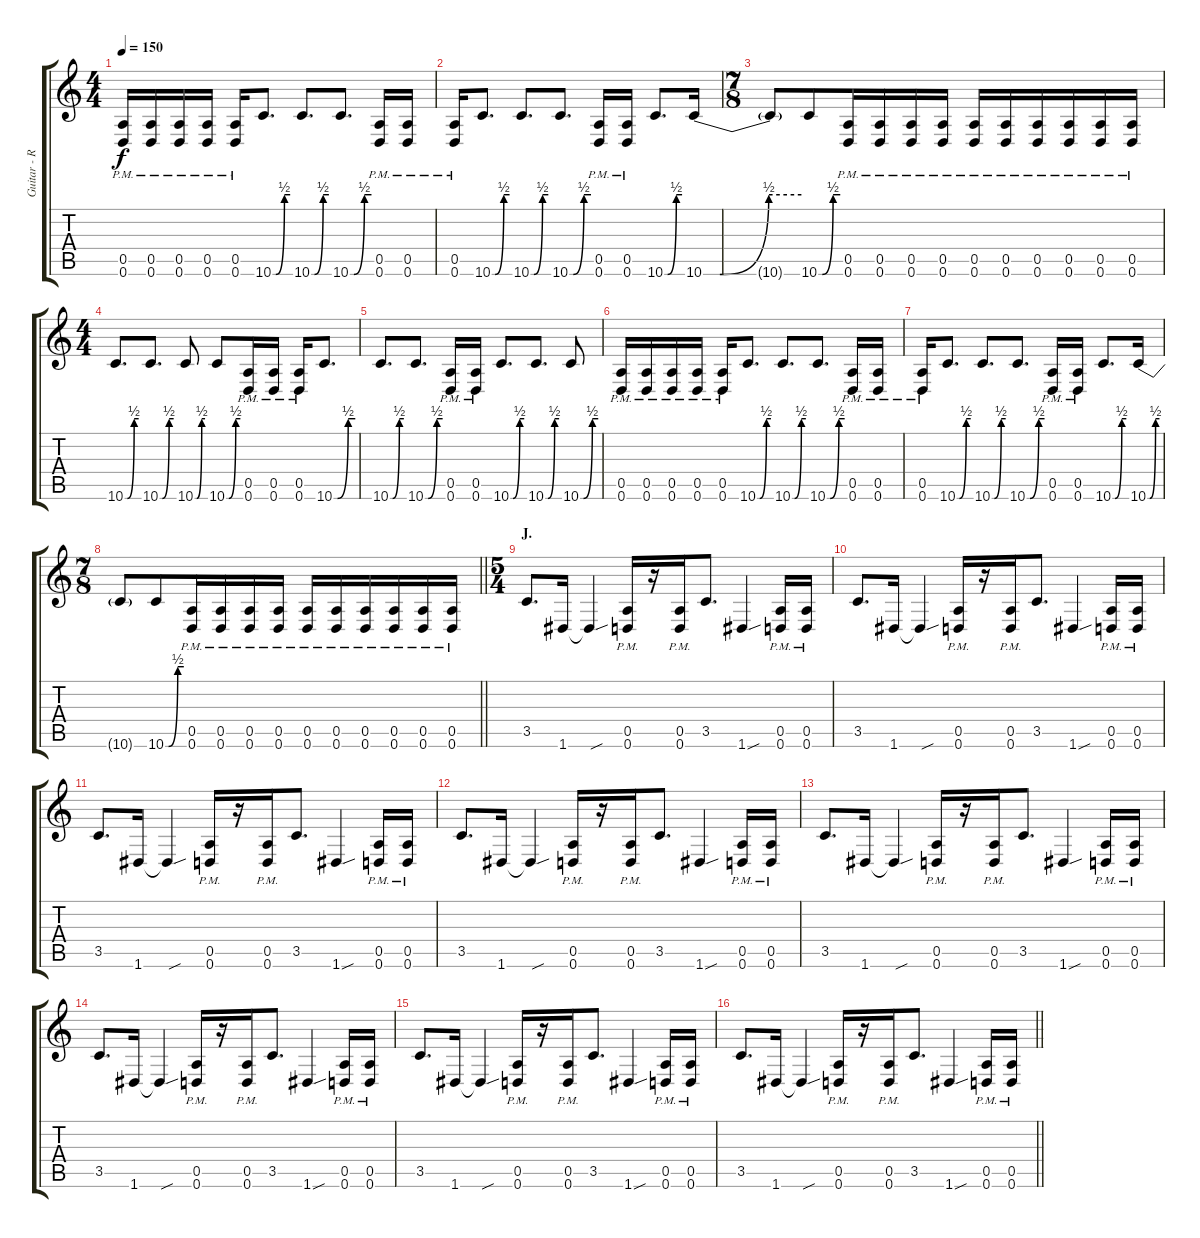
\track ("Guitar - Right" "Guitar - R") {instrument distortionguitar}
\staff {score tabs}
\tuning (E4 B3 G3 D3 A2 D2) {hide}
\ts (4 4)
\tempo 150
\clef g2
\ks c
(0.5{pm} 0.6{pm}).16{dy f} (0.5{pm} 0.6{pm}).16 (0.5{pm} 0.6{pm}).16 (0.5{pm} 0.6{pm}).16 (0.5{pm} 0.6{pm}).16 10.6{be (custom 0 0 10 0 40 2 60 2)}.8{d} 10.6{be (custom 0 0 10 0 40 2 60 2)}.8{d} 10.6{be (custom 0 0 10 0 40 2 60 2)}.8{d} (0.5{pm} 0.6{pm}).16 (0.5{pm} 0.6{pm}).16 |
(0.5{pm} 0.6{pm}).16 10.6{be (custom 0 0 10 0 40 2 60 2)}.8{d} 10.6{be (custom 0 0 10 0 40 2 60 2)}.8{d} 10.6{be (custom 0 0 10 0 40 2 60 2)}.8{d} (0.5{pm} 0.6{pm}).16 (0.5{pm} 0.6{pm}).16 10.6{be (custom 0 0 10 0 40 2 60 2)}.8{d} 10.6{be (custom 0 0 10 0 40 2 60 2)}.16 |
\ts (7 8)
10.6{t}.8 10.6{be (custom 0 0 10 0 40 2 60 2)}.8 (0.5{pm} 0.6{pm}).16 (0.5{pm} 0.6{pm}).16 (0.5{pm} 0.6{pm}).16 (0.5{pm} 0.6{pm}).16 (0.5{pm} 0.6{pm}).16 (0.5{pm} 0.6{pm}).16 (0.5{pm} 0.6{pm}).16 (0.5{pm} 0.6{pm}).16 (0.5{pm} 0.6{pm}).16 (0.5{pm} 0.6{pm}).16 |
\ts (4 4)
10.6{be (custom 0 0 10 0 40 2 60 2)}.8{d} 10.6{be (custom 0 0 10 0 40 2 60 2)}.8{d} 10.6{be (custom 0 0 10 0 40 2 60 2)}.8 10.6{be (custom 0 0 10 0 40 2 60 2)}.8 (0.5{pm} 0.6{pm}).16 (0.5{pm} 0.6{pm}).16 (0.5{pm} 0.6{pm}).16 10.6{be (custom 0 0 10 0 40 2 60 2)}.8{d} |
10.6{be (custom 0 0 10 0 40 2 60 2)}.8{d} 10.6{be (custom 0 0 10 0 40 2 60 2)}.8{d} (0.5{pm} 0.6{pm}).16 (0.5{pm} 0.6{pm}).16 10.6{be (custom 0 0 10 0 40 2 60 2)}.8{d} 10.6{be (custom 0 0 10 0 40 2 60 2)}.8{d} 10.6{be (custom 0 0 10 0 40 2 60 2)}.8 |
(0.5{pm} 0.6{pm}).16 (0.5{pm} 0.6{pm}).16 (0.5{pm} 0.6{pm}).16 (0.5{pm} 0.6{pm}).16 (0.5{pm} 0.6{pm}).16 10.6{be (custom 0 0 10 0 40 2 60 2)}.8{d} 10.6{be (custom 0 0 10 0 40 2 60 2)}.8{d} 10.6{be (custom 0 0 10 0 40 2 60 2)}.8{d} (0.5{pm} 0.6{pm}).16 (0.5{pm} 0.6{pm}).16 |
(0.5{pm} 0.6{pm}).16 10.6{be (custom 0 0 10 0 40 2 60 2)}.8{d} 10.6{be (custom 0 0 10 0 40 2 60 2)}.8{d} 10.6{be (custom 0 0 10 0 40 2 60 2)}.8{d} (0.5{pm} 0.6{pm}).16 (0.5{pm} 0.6{pm}).16 10.6{be (custom 0 0 10 0 40 2 60 2)}.8{d} 10.6{be (custom 0 0 10 0 40 2 60 2)}.16 |
\ts (7 8)
\barLineRight lightlight
10.6{t}.8 10.6{be (custom 0 0 10 0 40 2 60 2)}.8 (0.5{pm} 0.6{pm}).16 (0.5{pm} 0.6{pm}).16 (0.5{pm} 0.6{pm}).16 (0.5{pm} 0.6{pm}).16 (0.5{pm} 0.6{pm}).16 (0.5{pm} 0.6{pm}).16 (0.5{pm} 0.6{pm}).16 (0.5{pm} 0.6{pm}).16 (0.5{pm} 0.6{pm}).16 (0.5{pm} 0.6{pm}).16 |
\ts (5 4)
\section ("" "J.")
3.5.8{d} 1.6.16 1.6{sou t}.4 (0.5{pm} 0.6{pm}).16 r.16 (0.5{pm} 0.6{pm}).16 3.5.8{d} 1.6{sou}.4 (0.5{pm} 0.6{pm}).16 (0.5{pm} 0.6{pm}).16 |
3.5.8{d} 1.6.16 1.6{sou t}.4 (0.5{pm} 0.6{pm}).16 r.16 (0.5{pm} 0.6{pm}).16 3.5.8{d} 1.6{sou}.4 (0.5{pm} 0.6{pm}).16 (0.5{pm} 0.6{pm}).16 |
3.5.8{d} 1.6.16 1.6{sou t}.4 (0.5{pm} 0.6{pm}).16 r.16 (0.5{pm} 0.6{pm}).16 3.5.8{d} 1.6{sou}.4 (0.5{pm} 0.6{pm}).16 (0.5{pm} 0.6{pm}).16 |
3.5.8{d} 1.6.16 1.6{sou t}.4 (0.5{pm} 0.6{pm}).16 r.16 (0.5{pm} 0.6{pm}).16 3.5.8{d} 1.6{sou}.4 (0.5{pm} 0.6{pm}).16 (0.5{pm} 0.6{pm}).16 |
3.5.8{d} 1.6.16 1.6{sou t}.4 (0.5{pm} 0.6{pm}).16 r.16 (0.5{pm} 0.6{pm}).16 3.5.8{d} 1.6{sou}.4 (0.5{pm} 0.6{pm}).16 (0.5{pm} 0.6{pm}).16 |
3.5.8{d} 1.6.16 1.6{sou t}.4 (0.5{pm} 0.6{pm}).16 r.16 (0.5{pm} 0.6{pm}).16 3.5.8{d} 1.6{sou}.4 (0.5{pm} 0.6{pm}).16 (0.5{pm} 0.6{pm}).16 |
3.5.8{d} 1.6.16 1.6{sou t}.4 (0.5{pm} 0.6{pm}).16 r.16 (0.5{pm} 0.6{pm}).16 3.5.8{d} 1.6{sou}.4 (0.5{pm} 0.6{pm}).16 (0.5{pm} 0.6{pm}).16 |
\barLineRight lightlight
3.5.8{d} 1.6.16 1.6{sou t}.4 (0.5{pm} 0.6{pm}).16 r.16 (0.5{pm} 0.6{pm}).16 3.5.8{d} 1.6{sou}.4 (0.5{pm} 0.6{pm}).16 (0.5{pm} 0.6{pm}).16
